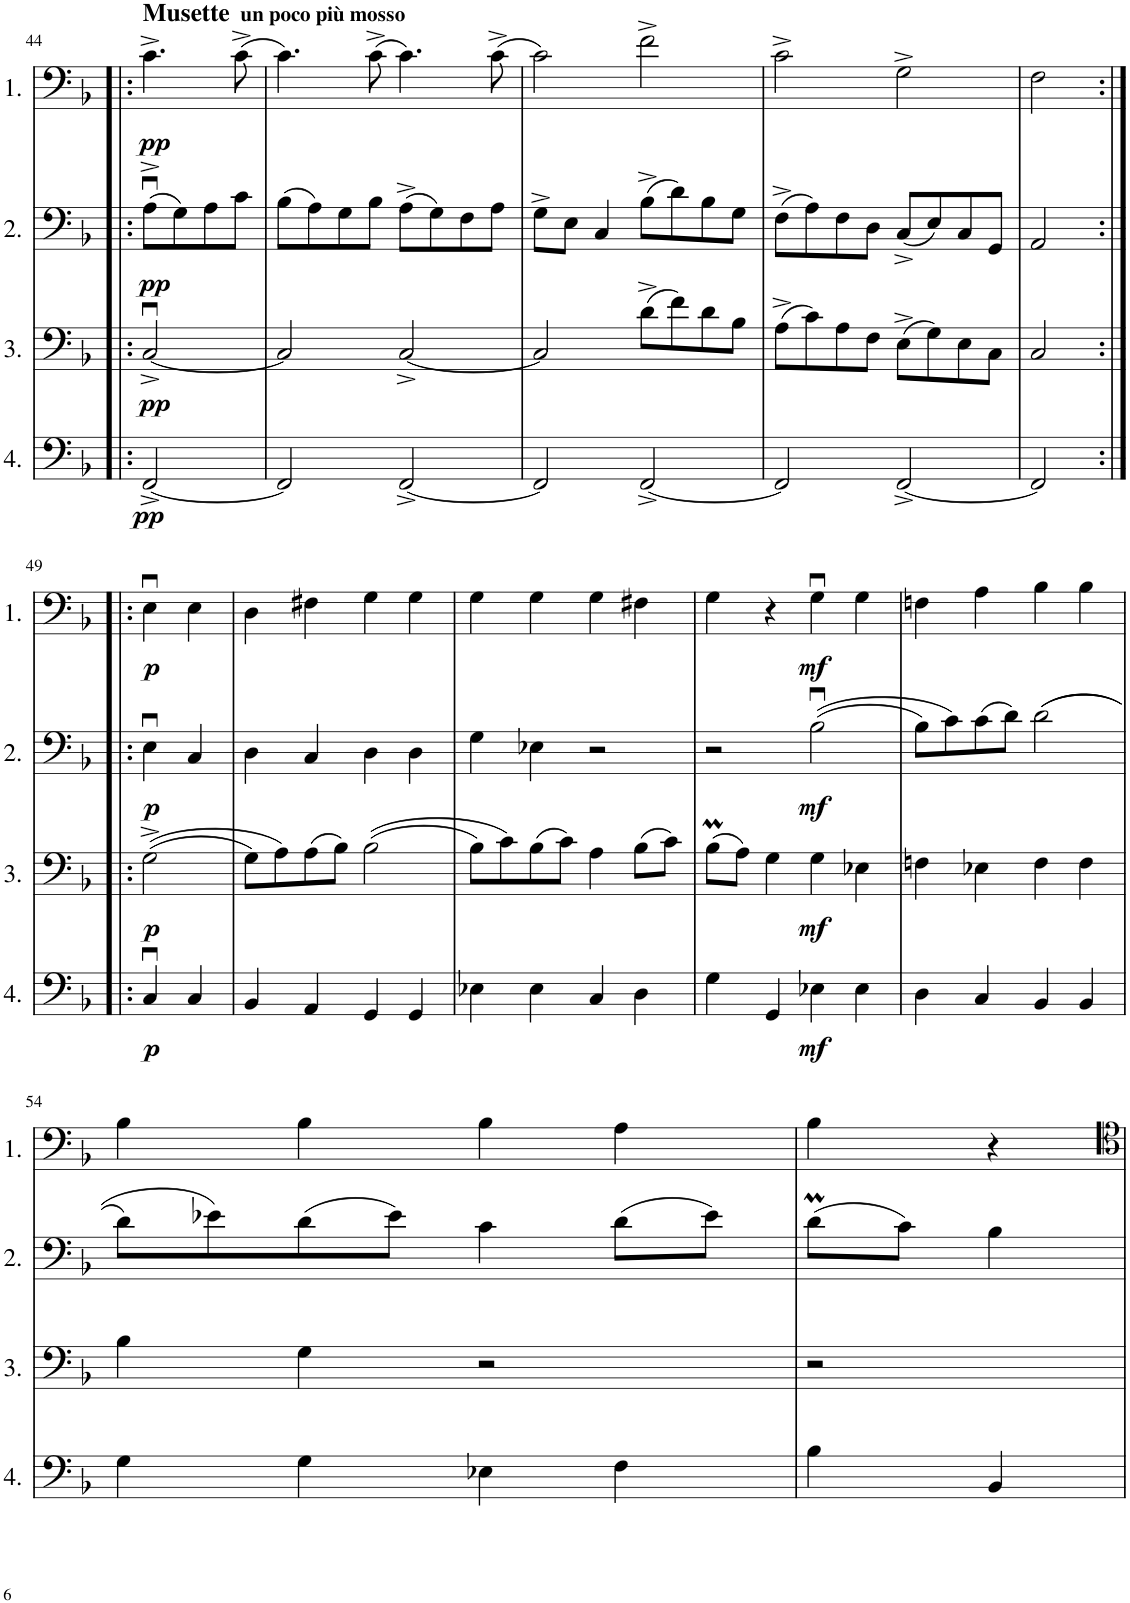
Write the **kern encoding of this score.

**kern	**dynam	**kern	**dynam	**kern	**dynam	**kern	**dynam
*part4	*part4	*part3	*part3	*part2	*part2	*part1	*part1
*staff4	*staff4	*staff3	*staff3	*staff2	*staff2	*staff1	*staff1
*I"Cello 4	*	*I"Cello 3	*	*I"Cello 2	*	*I"Cello 1	*
!!LO:PB:g=z
*clefF4	*	*clefF4	*	*clefF4	*	*clefF4	*
*k[b-]	*	*k[b-]	*	*k[b-]	*	*k[b-]	*
*M4/4	*	*M4/4	*	*M4/4	*	*M4/4	*
*met(c)	*	*met(c)	*	*met(c)	*	*met(c)	*
=44!|:	=44!|:	=44!|:	=44!|:	=44!|:	=44!|:	=44!|:	=44!|:
!	!	!	!	!	!	!LO:TX:a:B:t=Musette	!
!	!	!	!	!	!	!LO:TX:a:t=un poco più mosso	!
!	!LO:DY:b	!	!LO:DY:b	!	!LO:DY:b	!	!LO:DY:b
[2FF^/	pp	[2Cu^/	pp	(8Au^\L	pp	4.c^\	pp
.	.	.	.	8G\)	.	.	.
.	.	.	.	8A\	.	.	.
.	.	.	.	8c\J	.	(8c^\	.
=45	=45	=45	=45	=45	=45	=45	=45
2FF/]	.	2C/]	.	(8B-\L	.	4.c\)	.
.	.	.	.	8A\)	.	.	.
.	.	.	.	8G\	.	.	.
.	.	.	.	8B-\J	.	(8c^\	.
[2FF^/	.	[2C^/	.	(8A^\L	.	4.c\)	.
.	.	.	.	8G\)	.	.	.
.	.	.	.	8F\	.	.	.
.	.	.	.	8A\J	.	(8c^\	.
=46	=46	=46	=46	=46	=46	=46	=46
2FF/]	.	2C/]	.	8G^\L	.	2c\)	.
.	.	.	.	8E\J	.	.	.
.	.	.	.	4C/	.	.	.
[2FF^/	.	(8d^\L	.	(8B-^\L	.	2f^\	.
.	.	8f\)	.	8d\)	.	.	.
.	.	8d\	.	8B-\	.	.	.
.	.	8B-\J	.	8G\J	.	.	.
=47	=47	=47	=47	=47	=47	=47	=47
2FF/]	.	(8A^\L	.	(8F^\L	.	2c^\	.
.	.	8c\)	.	8A\)	.	.	.
.	.	8A\	.	8F\	.	.	.
.	.	8F\J	.	8D\J	.	.	.
[2FF^/	.	(8E^\L	.	(8C^/L	.	2G^\	.
.	.	8G\)	.	8E/)	.	.	.
.	.	8E\	.	8C/	.	.	.
.	.	8C\J	.	8GG/J	.	.	.
=48	=48	=48	=48	=48	=48	=48	=48
2FF/]	.	2C/	.	2AA/	.	2F\	.
!!LO:LB:g=z
=49:|!|:	=49:|!|:	=49:|!|:	=49:|!|:	=49:|!|:	=49:|!|:	=49:|!|:	=49:|!|:
!	!LO:DY:b	!	!LO:DY:b	!	!LO:DY:b	!	!LO:DY:b
4Cu/	p	((2G^\	p	4Eu\	p	4Eu\	p
4C/	.	.	.	4C/	.	4E\	.
=50	=50	=50	=50	=50	=50	=50	=50
4BB-/	.	8G\L)	.	4D\	.	4D\	.
.	.	8A\)	.	.	.	.	.
4AA/	.	(8A\	.	4C/	.	4F#X\	.
.	.	8B-\J)	.	.	.	.	.
4GG/	.	((2B-\	.	4D\	.	4G\	.
4GG/	.	.	.	4D\	.	4G\	.
=51	=51	=51	=51	=51	=51	=51	=51
4E-X\	.	8B-\L)	.	4G\	.	4G\	.
.	.	8c\)	.	.	.	.	.
4E-\	.	(8B-\	.	4E-X\	.	4G\	.
.	.	8c\J)	.	.	.	.	.
4C/	.	4A\	.	2r	.	4G\	.
4D\	.	(8B-\L	.	.	.	4F#X\	.
.	.	8c\J)	.	.	.	.	.
=52	=52	=52	=52	=52	=52	=52	=52
4G\	.	(8B-M\L	.	2r	.	4G\	.
.	.	8A\J)	.	.	.	.	.
4GG/	.	4G\	.	.	.	4r	.
!	!LO:DY:b	!	!LO:DY:b	!	!LO:DY:b	!	!LO:DY:b
4E-X\	mf	4G\	mf	((2B-u\	mf	4Gu\	mf
4E-\	.	4E-X\	.	.	.	4G\	.
=53	=53	=53	=53	=53	=53	=53	=53
4D\	.	4Fn\	.	8B-\L)	.	4Fn\	.
.	.	.	.	8c\)	.	.	.
4C/	.	4E-X\	.	(8c\	.	4A\	.
.	.	.	.	8d\J)	.	.	.
4BB-/	.	4F\	.	((2d\	.	4B-\	.
4BB-/	.	4F\	.	.	.	4B-\	.
!!LO:LB:g=z
=54	=54	=54	=54	=54	=54	=54	=54
4G\	.	4B-\	.	8d\L)	.	4B-\	.
.	.	.	.	8e-X\)	.	.	.
4G\	.	4G\	.	(8d\	.	4B-\	.
.	.	.	.	8e-\J)	.	.	.
4E-X\	.	2r	.	4c\	.	4B-\	.
4F\	.	.	.	(8d\L	.	4A\	.
.	.	.	.	8e-\J)	.	.	.
=55	=55	=55	=55	=55	=55	=55	=55
4B-\	.	2r	.	(8dM\L	.	4B-\	.
.	.	.	.	8c\J)	.	.	.
4BB-/	.	.	.	4B-\	.	4r	.
=	=	=	=	=	=	=	=
*-	*-	*-	*-	*-	*-	*-	*-
